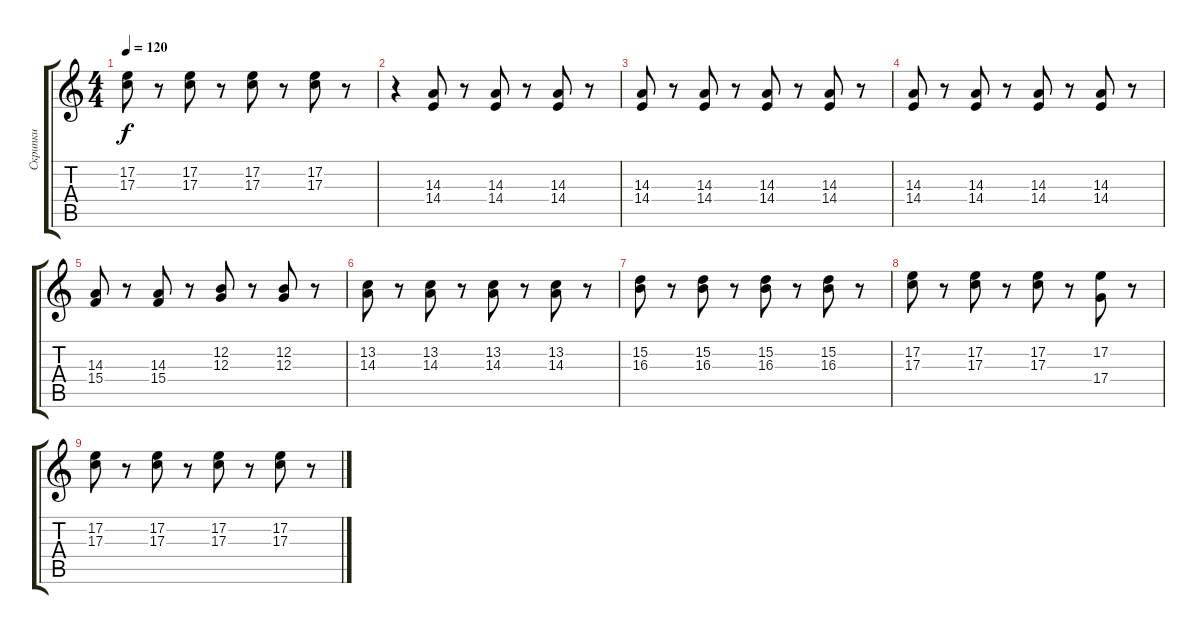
\track ("Скрипки" "Скрипки") {instrument stringensemble1}
\staff {score tabs}
\tuning (E4 B3 G3 D3 A2 E2) {hide}
\ts (4 4)
\tempo 120
\clef g2
\ks c
(17.2 17.3).8{dy f} r.8 (17.2 17.3).8 r.8 (17.2 17.3).8 r.8 (17.2 17.3).8 r.8 |
r.4 (14.3 14.4).8 r.8 (14.3 14.4).8 r.8 (14.3 14.4).8 r.8 |
(14.3 14.4).8 r.8 (14.3 14.4).8 r.8 (14.3 14.4).8 r.8 (14.3 14.4).8 r.8 |
(14.3 14.4).8 r.8 (14.3 14.4).8 r.8 (14.3 14.4).8 r.8 (14.3 14.4).8 r.8 |
(14.3 15.4).8 r.8 (14.3 15.4).8 r.8 (12.2 12.3).8 r.8 (12.2 12.3).8 r.8 |
(13.2 14.3).8 r.8 (13.2 14.3).8 r.8 (13.2 14.3).8 r.8 (13.2 14.3).8 r.8 |
(15.2 16.3).8 r.8 (15.2 16.3).8 r.8 (15.2 16.3).8 r.8 (15.2 16.3).8 r.8 |
(17.2 17.3).8 r.8 (17.2 17.3).8 r.8 (17.2 17.3).8 r.8 (17.2 17.4).8 r.8 |
(17.2 17.3).8 r.8 (17.2 17.3).8 r.8 (17.2 17.3).8 r.8 (17.2 17.3).8 r.8
